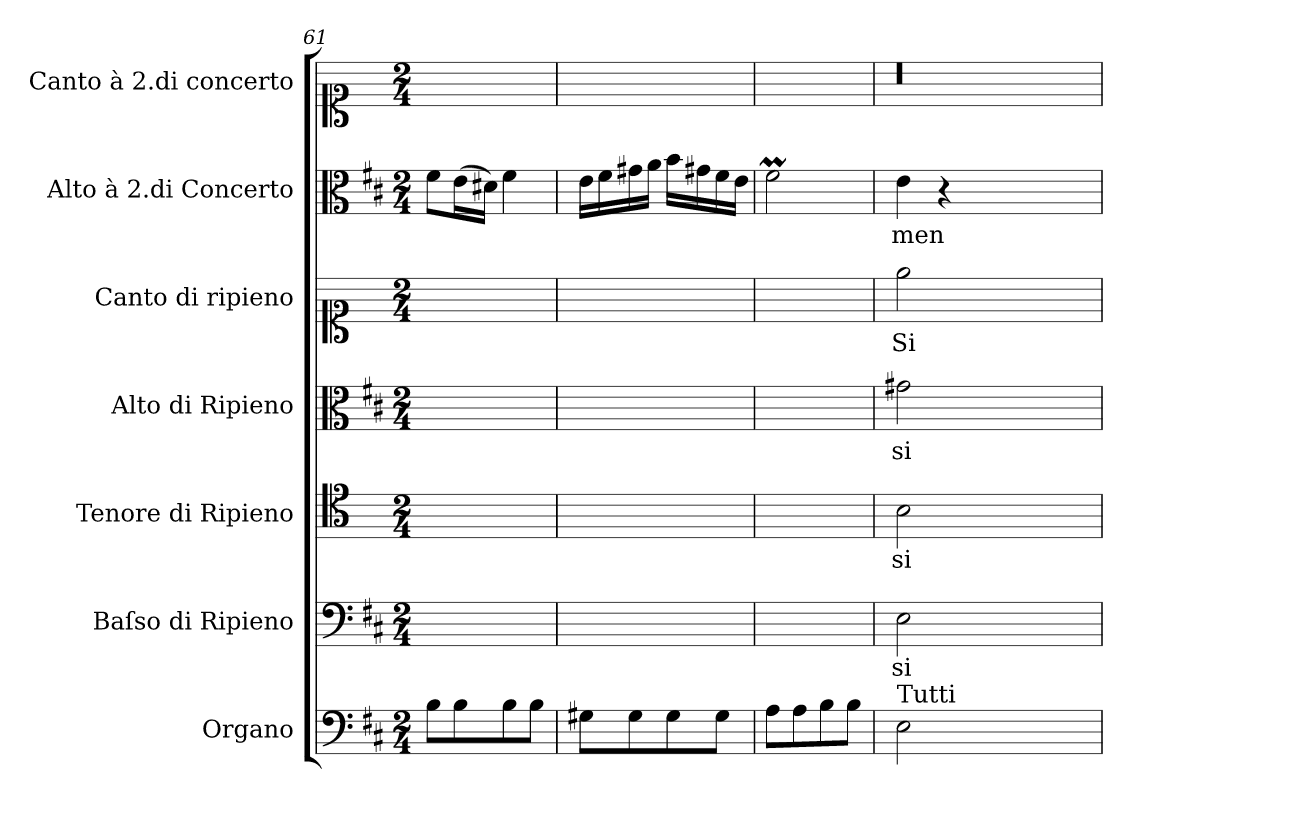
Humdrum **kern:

**kern	**kern	**text	**kern	**text	**kern	**text	**kern	**text	**kern	**text	**kern
*part7	*part6	*part6	*part5	*part5	*part4	*part4	*part3	*part3	*part2	*part2	*part1
*staff7	*staff6	*staff6	*staff5	*staff5	*staff4	*staff4	*staff3	*staff3	*staff2	*staff2	*staff1
*I"Organo	*I"Baſso di Ripieno	*	*I"Tenore di Ripieno	*	*I"Alto di Ripieno	*	*I"Canto di ripieno	*	*I"Alto à 2.di Concerto	*	*I"Canto à 2.di concerto
*I'org	*I'B rip	*	*I'T rip	*	*I'A rip	*	*	*	*I'A conc	*	*
*clefF4	*clefF4	*	*clefC4	*	*clefC3	*	*clefC1	*	*clefC3	*	*clefC1
*k[f#c#]	*k[f#c#]	*	*k[]	*	*k[f#c#]	*	*k[]	*	*k[f#c#]	*	*k[]
*M2/4	*M2/4	*	*M2/4	*	*M2/4	*	*M2/4	*	*M2/4	*	*M2/4
=61	=61	=61	=61	=61	=61	=61	=61	=61	=61	=61	=61
8B\L	2ryy	.	2ryy	.	2ryy	.	2ryy	.	8f#\L	.	2ryy
8B\	.	.	.	.	.	.	.	.	(16e\L	.	.
.	.	.	.	.	.	.	.	.	16d#X\JJ)	.	.
8B\	.	.	.	.	.	.	.	.	4f#\	.	.
8B\J	.	.	.	.	.	.	.	.	.	.	.
=62	=62	=62	=62	=62	=62	=62	=62	=62	=62	=62	=62
8G#X\L	2ryy	.	2ryy	.	2ryy	.	2ryy	.	16e\LL	.	2ryy
.	.	.	.	.	.	.	.	.	16f#\	.	.
8G#\	.	.	.	.	.	.	.	.	16g#X\	.	.
.	.	.	.	.	.	.	.	.	16a\JJ	.	.
8G#\	.	.	.	.	.	.	.	.	16b\LL	.	.
.	.	.	.	.	.	.	.	.	16g#X\	.	.
8G#\J	.	.	.	.	.	.	.	.	16f#\	.	.
.	.	.	.	.	.	.	.	.	16e\JJ	.	.
=63	=63	=63	=63	=63	=63	=63	=63	=63	=63	=63	=63
8A\L	2ryy	.	2ryy	.	2ryy	.	2ryy	.	2f#m\	.	2ryy
8A\	.	.	.	.	.	.	.	.	.	.	.
8B\	.	.	.	.	.	.	.	.	.	.	.
8B\J	.	.	.	.	.	.	.	.	.	.	.
=64	=64	=64	=64	=64	=64	=64	=64	=64	=64	=64	=64
!LO:TX:a:t=Tutti	!	!	!	!	!	!	!	!	!	!	!
!	!	!	!	!	!	!	!	!	!	!	!LO:N:vis=00
2E\	2E\	si-	2B\	si-	2g#X\	si-	2ee\	Si-	4e\	-men	0rb
.	.	.	.	.	.	.	.	.	4r	.	.
1.ryy	1.ryy	.	1.ryy	.	1.ryy	.	1.ryy	.	1.ryy	.	.
=	=	=	=	=	=	=	=	=	=	=	=
*-	*-	*-	*-	*-	*-	*-	*-	*-	*-	*-	*-
